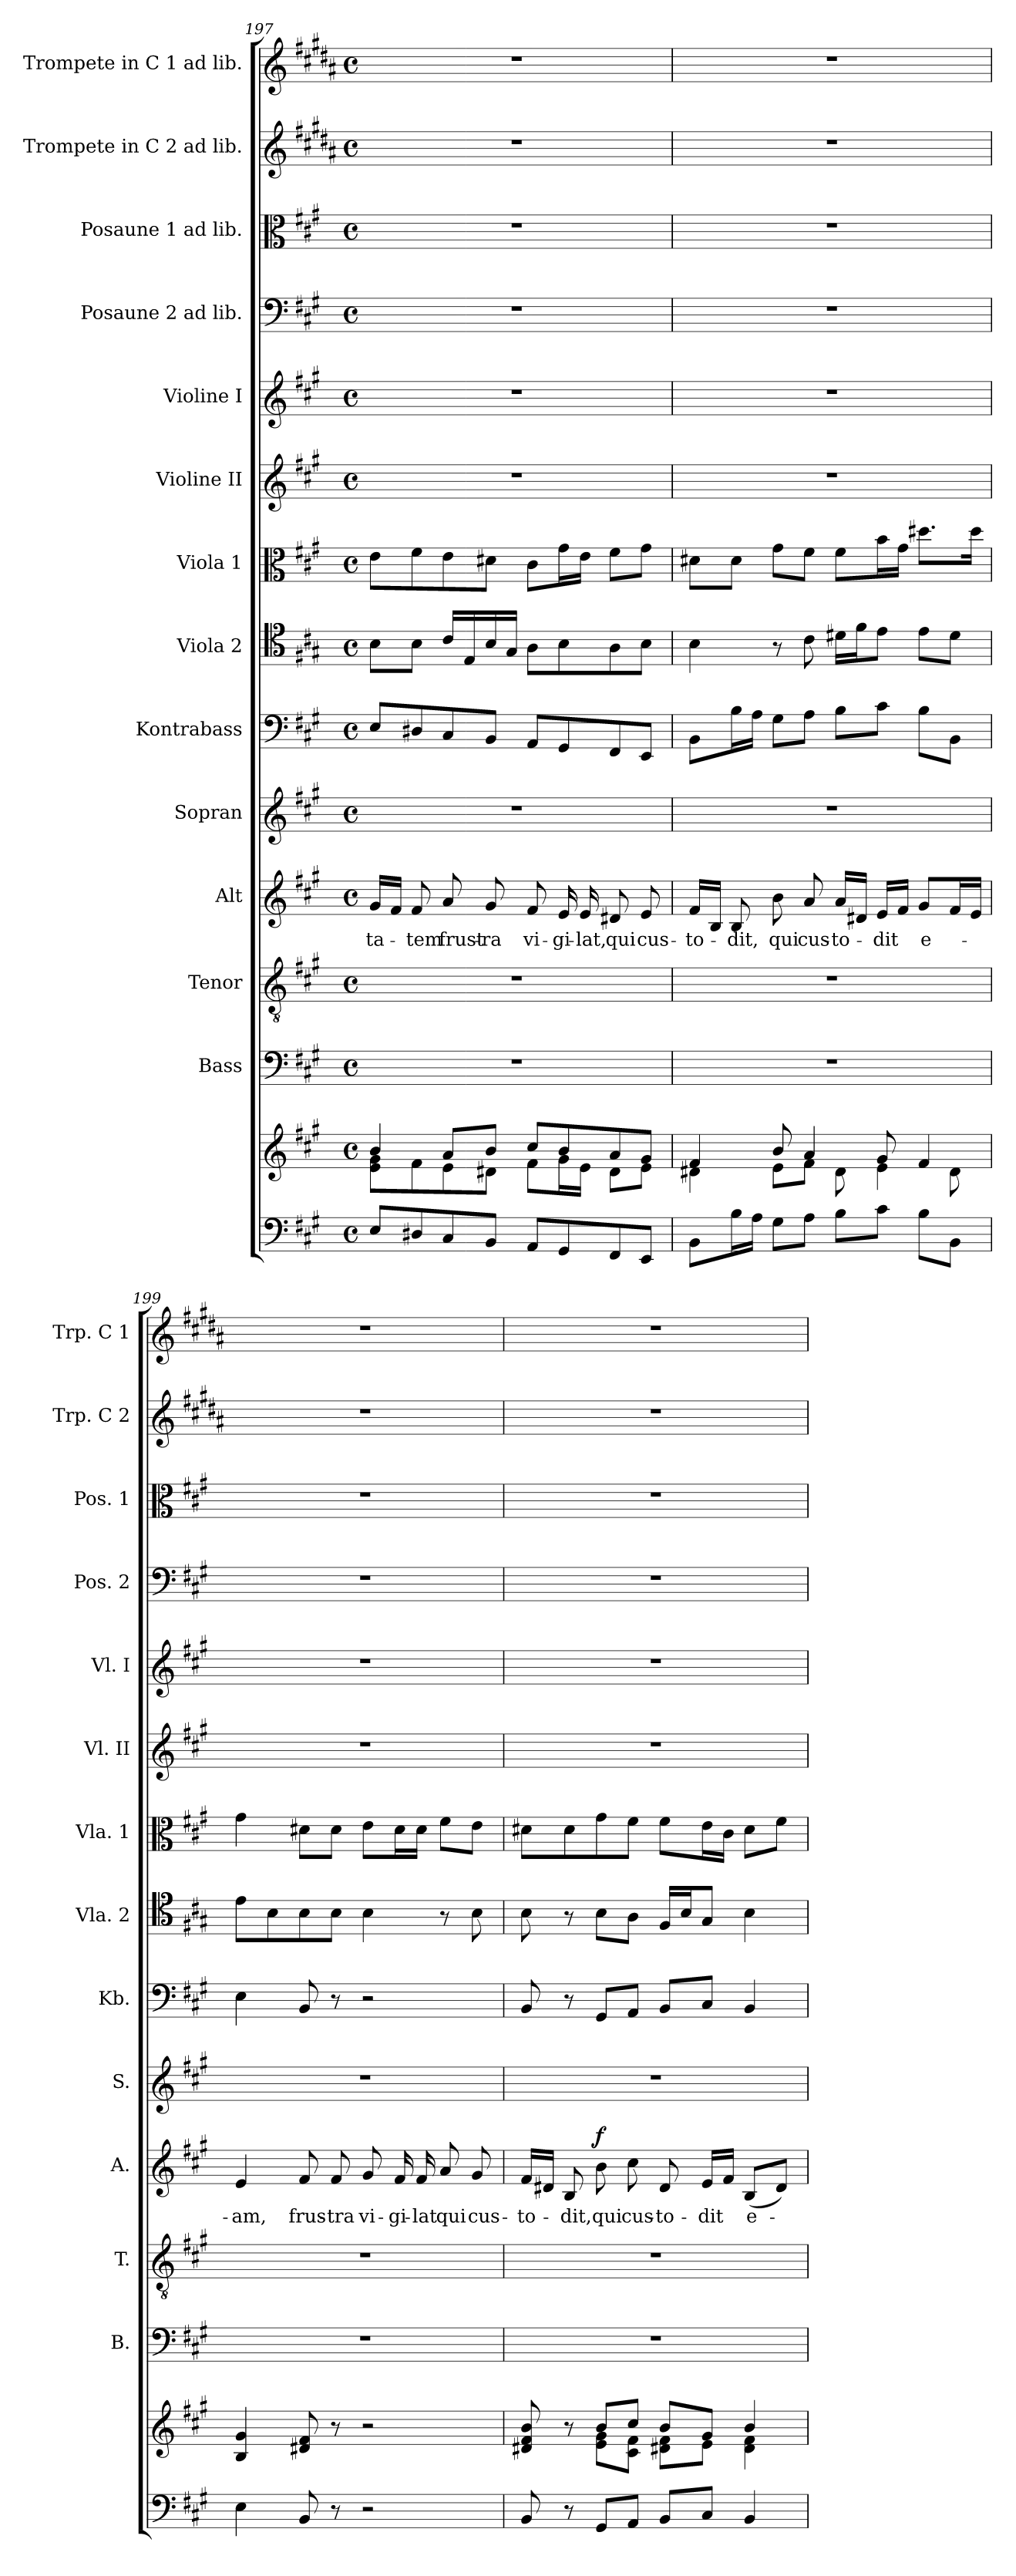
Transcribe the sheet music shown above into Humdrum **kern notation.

**kern	**kern	**kern	**kern	**kern	**text	**dynam	**kern	**kern	**kern	**kern	**kern	**kern	**kern	**kern	**kern	**kern
*part14	*part14	*part13	*part12	*part11	*part11	*part11	*part10	*part9	*part8	*part7	*part6	*part5	*part4	*part3	*part2	*part1
*staff15	*staff14	*staff13	*staff12	*staff11	*staff11	*staff11	*staff10	*staff9	*staff8	*staff7	*staff6	*staff5	*staff4	*staff3	*staff2	*staff1
*	*	*I"Bass	*I"Tenor	*I"Alt	*	*	*I"Sopran	*I"Kontrabass	*I"Viola 2	*I"Viola 1	*I"Violine II	*I"Violine I	*I"Posaune 2 ad lib.	*I"Posaune 1 ad lib.	*I"Trompete in C 2 ad lib.	*I"Trompete in C 1 ad lib.
*	*	*I'B.	*I'T.	*I'A.	*	*	*I'S.	*I'Kb.	*I'Vla. 2	*I'Vla. 1	*I'Vl. II	*I'Vl. I	*I'Pos. 2	*I'Pos. 1	*I'Trp. C 2	*I'Trp. C 1
*clefF4	*clefG2	*clefF4	*clefGv2	*clefG2	*	*	*clefG2	*clefF4	*clefC4	*clefC3	*clefG2	*clefG2	*clefF4	*clefC3	*clefG2	*clefG2
*	*	*	*	*	*	*	*	*ITrd7c12	*	*	*	*	*	*	*ITrd1c2	*ITrd1c2
*k[f#c#g#]	*k[f#c#g#]	*k[f#c#g#]	*k[f#c#g#]	*k[f#c#g#]	*	*	*k[f#c#g#]	*k[f#c#g#]	*k[f#c#g#]	*k[f#c#g#]	*k[f#c#g#]	*k[f#c#g#]	*k[f#c#g#]	*k[f#c#g#]	*k[f#c#g#]	*k[f#c#g#]
*A:	*A:	*A:	*A:	*A:	*	*	*A:	*A:	*A:	*A:	*A:	*A:	*A:	*A:	*A:	*A:
*M4/4	*M4/4	*M4/4	*M4/4	*M4/4	*	*	*M4/4	*M4/4	*M4/4	*M4/4	*M4/4	*M4/4	*M4/4	*M4/4	*M4/4	*M4/4
*met(c)	*met(c)	*met(c)	*met(c)	*met(c)	*	*	*met(c)	*met(c)	*met(c)	*met(c)	*met(c)	*met(c)	*met(c)	*met(c)	*met(c)	*met(c)
=197	=197	=197	=197	=197	=197	=197	=197	=197	=197	=197	=197	=197	=197	=197	=197	=197
*	*^	*	*	*	*	*	*	*	*	*	*	*	*	*	*	*
!	!	!	!	!	!	!LO:LY:b	!	!	!	!	!	!	!	!	!	!	!
8E/L	4b/	8e\ 8g#\L	1r	1r	16g#/LL	-ta-	.	1r	8EE/L	8B\L	8e\L	1r	1r	1r	1r	1r	1r
.	.	.	.	.	16f#/JJ	.	.	.	.	.	.	.	.	.	.	.	.
!	!	!	!	!	!	!LO:LY:b	!	!	!	!	!	!	!	!	!	!	!
8D#X/	.	8f#\	.	.	8f#/	-tem	.	.	8DD#X/	8B\J	8f#\	.	.	.	.	.	.
!	!	!	!	!	!	!LO:LY:b	!	!	!	!	!	!	!	!	!	!	!
8C#/	8a/L	8e\	.	.	8a/	frust-	.	.	8CC#/	16c#/LL	8e\	.	.	.	.	.	.
.	.	.	.	.	.	.	.	.	.	16E/	.	.	.	.	.	.	.
!	!	!	!	!	!	!LO:LY:b	!	!	!	!	!	!	!	!	!	!	!
8BB/J	8b/J	8d#X\J	.	.	8g#/	-ra	.	.	8BBB/J	16B/	8d#X\J	.	.	.	.	.	.
.	.	.	.	.	.	.	.	.	.	16G#/JJ	.	.	.	.	.	.	.
!	!	!	!	!	!	!LO:LY:b	!	!	!	!	!	!	!	!	!	!	!
8AA/L	8cc#/L	8f#\L	.	.	8f#/	vi-	.	.	8AAA/L	8A\L	8c#\L	.	.	.	.	.	.
!	!	!	!	!	!	!LO:LY:b	!	!	!	!	!	!	!	!	!	!	!
8GG#/	8b/	16g#\L	.	.	16e/	-gi-	.	.	8GGG#/	8B\	16g#\L	.	.	.	.	.	.
!	!	!	!	!	!	!LO:LY:b	!	!	!	!	!	!	!	!	!	!	!
.	.	16e\JJ	.	.	16e/	-lat,	.	.	.	.	16e\JJ	.	.	.	.	.	.
!	!	!	!	!	!	!LO:LY:b	!	!	!	!	!	!	!	!	!	!	!
8FF#/	8a/	8d#\L	.	.	8d#X/	qui	.	.	8FFF#/	8A\	8f#\L	.	.	.	.	.	.
!	!	!	!	!	!	!LO:LY:b	!	!	!	!	!	!	!	!	!	!	!
8EE/J	8g#/J	8e\J	.	.	8e/	cus-	.	.	8EEE/J	8B\J	8g#\J	.	.	.	.	.	.
=198	=198	=198	=198	=198	=198	=198	=198	=198	=198	=198	=198	=198	=198	=198	=198	=198	=198
!	!	!	!	!	!	!LO:LY:b	!	!	!	!	!	!	!	!	!	!	!
8BB\L	4f#/	4d#X\	1r	1r	16f#/LL	-to-	.	1r	8BBB\L	4B\	8d#X\L	1r	1r	1r	1r	1r	1r
.	.	.	.	.	16B/JJ	.	.	.	.	.	.	.	.	.	.	.	.
!	!	!	!	!	!	!LO:LY:b	!	!	!	!	!	!	!	!	!	!	!
16B\L	.	.	.	.	8B/	-dit,	.	.	16BB\L	.	8d#\J	.	.	.	.	.	.
16A\JJ	.	.	.	.	.	.	.	.	16AA\JJ	.	.	.	.	.	.	.	.
!	!	!	!	!	!	!LO:LY:b	!	!	!	!	!	!	!	!	!	!	!
8G#\L	8b/	8e\L	.	.	8b\	qui	.	.	8GG#\L	8r	8g#\L	.	.	.	.	.	.
!	!	!	!	!	!	!LO:LY:b	!	!	!	!	!	!	!	!	!	!	!
8A\J	4a/	8f#\J	.	.	8a/	cus-	.	.	8AA\J	8c#\	8f#\J	.	.	.	.	.	.
!	!	!	!	!	!	!LO:LY:b	!	!	!	!	!	!	!	!	!	!	!
8B\L	.	8d#\	.	.	16a/LL	-to-	.	.	8BB\L	16d#X\LL	8f#\L	.	.	.	.	.	.
.	.	.	.	.	16d#X/JJ	.	.	.	.	16f#\J	.	.	.	.	.	.	.
!	!	!	!	!	!	!LO:LY:b	!	!	!	!	!	!	!	!	!	!	!
8c#\J	8g#/	4e\	.	.	16e/LL	-dit	.	.	8C#\J	8e\J	16b\L	.	.	.	.	.	.
.	.	.	.	.	16f#/JJ	.	.	.	.	.	16g#\JJ	.	.	.	.	.	.
!	!	!	!	!	!	!LO:LY:b	!	!	!	!	!	!	!	!	!	!	!
8B\L	4f#/	.	.	.	8g#/L	e-	.	.	8BB\L	8e\L	8.dd#X\L	.	.	.	.	.	.
8BB\J	.	8d#\	.	.	16f#/L	.	.	.	8BBB\J	8d#\J	.	.	.	.	.	.	.
.	.	.	.	.	16e/JJ	.	.	.	.	.	16dd#\Jk	.	.	.	.	.	.
*	*v	*v	*	*	*	*	*	*	*	*	*	*	*	*	*	*	*
!!LO:PB:g=z
=199	=199	=199	=199	=199	=199	=199	=199	=199	=199	=199	=199	=199	=199	=199	=199	=199
!	!	!	!	!	!LO:LY:b	!	!	!	!	!	!	!	!	!	!	!
4E\	4B/ 4g#/	1r	1r	4e/	-am,	.	1r	4EE\	8e\L	4g#\	1r	1r	1r	1r	1r	1r
.	.	.	.	.	.	.	.	.	8B\	.	.	.	.	.	.	.
!	!	!	!	!	!LO:LY:b	!	!	!	!	!	!	!	!	!	!	!
8BB/	8d#X/ 8f#/	.	.	8f#/	frus-	.	.	8BBB/	8B\	8d#X\L	.	.	.	.	.	.
!	!	!	!	!	!LO:LY:b	!	!	!	!	!	!	!	!	!	!	!
8r	8r	.	.	8f#/	-tra	.	.	8r	8B\J	8d#\J	.	.	.	.	.	.
!	!	!	!	!	!LO:LY:b	!	!	!	!	!	!	!	!	!	!	!
2r	2r	.	.	8g#/	vi-	.	.	2r	4B\	8e\L	.	.	.	.	.	.
!	!	!	!	!	!LO:LY:b	!	!	!	!	!	!	!	!	!	!	!
.	.	.	.	16f#/	-gi-	.	.	.	.	16d#\L	.	.	.	.	.	.
!	!	!	!	!	!LO:LY:b	!	!	!	!	!	!	!	!	!	!	!
.	.	.	.	16f#/	-lat	.	.	.	.	16d#\JJ	.	.	.	.	.	.
!	!	!	!	!	!LO:LY:b	!	!	!	!	!	!	!	!	!	!	!
.	.	.	.	8a/	qui	.	.	.	8r	8f#\L	.	.	.	.	.	.
!	!	!	!	!	!LO:LY:b	!	!	!	!	!	!	!	!	!	!	!
.	.	.	.	8g#/	cus-	.	.	.	8B\	8e\J	.	.	.	.	.	.
=200	=200	=200	=200	=200	=200	=200	=200	=200	=200	=200	=200	=200	=200	=200	=200	=200
*	*^	*	*	*	*	*	*	*	*	*	*	*	*	*	*	*
!	!	!	!	!	!	!LO:LY:b	!	!	!	!	!	!	!	!	!	!	!
8BB/	8d#X/ 8f#/ 8b/	4ryy	1r	1r	16f#/LL	-to-	.	1r	8BBB/	8B\	8d#X\L	1r	1r	1r	1r	1r	1r
.	.	.	.	.	16d#X/JJ	.	.	.	.	.	.	.	.	.	.	.	.
!	!	!	!	!	!	!LO:LY:b	!	!	!	!	!	!	!	!	!	!	!
8r	8r	.	.	.	8B/	-dit,	.	.	8r	8r	8d#\	.	.	.	.	.	.
!	!	!	!	!	!	!LO:LY:b	!LO:DY:a	!	!	!	!	!	!	!	!	!	!
8GG#/L	8b/L	8e\ 8g#\L	.	.	8b\	qui	f	.	8GGG#/L	8B\L	8g#\	.	.	.	.	.	.
!	!	!	!	!	!	!LO:LY:b	!	!	!	!	!	!	!	!	!	!	!
8AA/J	8cc#/J	8c#\ 8f#\J	.	.	8cc#\	cus-	.	.	8AAA/J	8A\J	8f#\J	.	.	.	.	.	.
!	!	!	!	!	!	!LO:LY:b	!	!	!	!	!	!	!	!	!	!	!
8BB/L	8b/L	8d#X\ 8f#\L	.	.	8d#/	-to-	.	.	8BBB/L	16F#/LL	8f#\L	.	.	.	.	.	.
.	.	.	.	.	.	.	.	.	.	16B/J	.	.	.	.	.	.	.
!	!	!	!	!	!	!LO:LY:b	!	!	!	!	!	!	!	!	!	!	!
8C#/J	8g#/J	8e\J	.	.	16e/LL	-dit	.	.	8CC#/J	8G#/J	16e\L	.	.	.	.	.	.
.	.	.	.	.	16f#/JJ	.	.	.	.	.	16c#\JJ	.	.	.	.	.	.
!	!	!	!	!	!	!LO:LY:b	!	!	!	!	!	!	!	!	!	!	!
4BB/	4b/	4d#\ 4f#\	.	.	(<8B/L	e-	.	.	4BBB/	4B\	8d#\L	.	.	.	.	.	.
.	.	.	.	.	8d#/J)	.	.	.	.	.	8f#\J	.	.	.	.	.	.
*	*v	*v	*	*	*	*	*	*	*	*	*	*	*	*	*	*	*
=	=	=	=	=	=	=	=	=	=	=	=	=	=	=	=	=
*-	*-	*-	*-	*-	*-	*-	*-	*-	*-	*-	*-	*-	*-	*-	*-	*-
